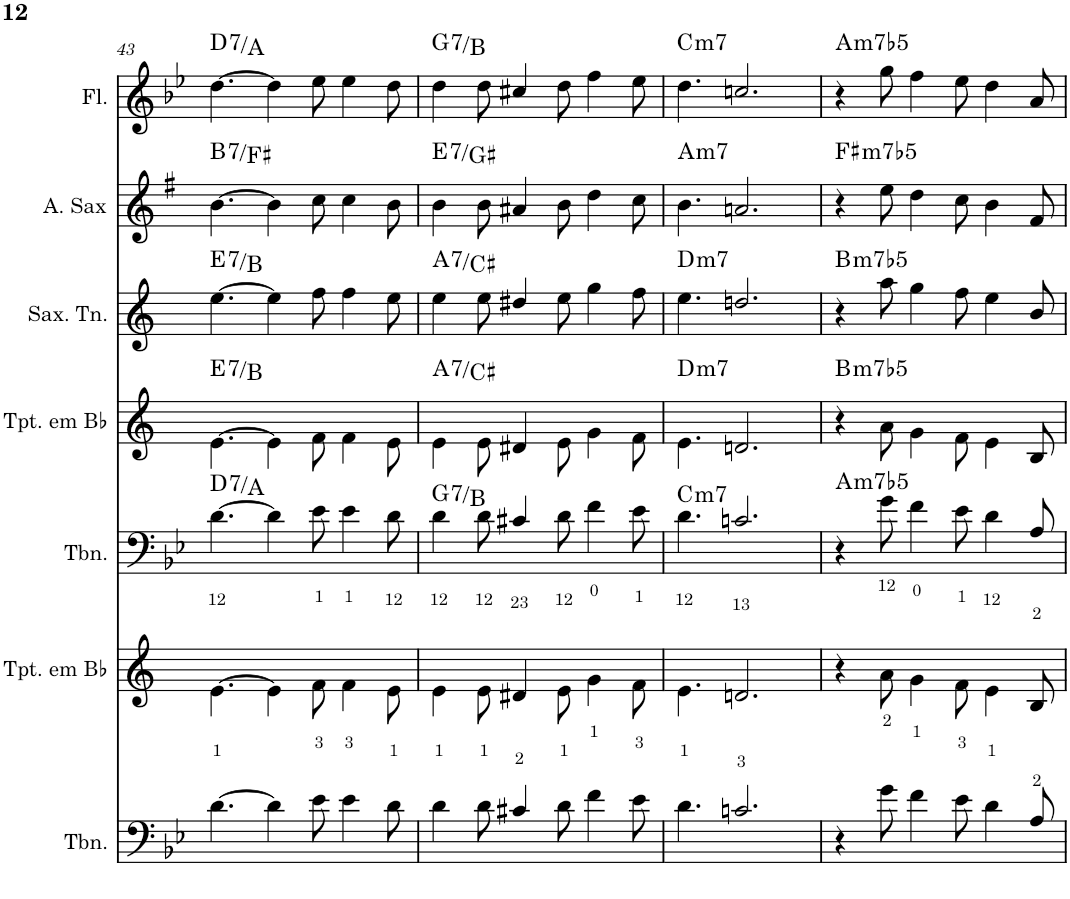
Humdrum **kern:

**kern	**kern	**kern	**harte	**kern	**harte	**kern	**harte	**kern	**harte	**kern	**harte
*part7	*part6	*part5	*part5	*part4	*part4	*part3	*part3	*part2	*part2	*part1	*part1
*staff7	*staff6	*staff5	*	*staff4	*	*staff3	*	*staff2	*	*staff1	*
*I"Trombone	*I"Trompete em Bb	*I"Trombone	*	*I"Trompete em Bb	*	*I"Saxofone Tenor	*	*I"Saxofone Alto	*	*I"Flauta Transversal	*
*I'Tbn.	*I'Tpt. em Bb	*I'Tbn.	*	*I'Tpt. em Bb	*	*I'Sax. Tn.	*	*	*	*I'Fl.	*
!!LO:PB:g=z
*clefF4	*clefG2	*clefF4	*	*clefG2	*	*clefG2	*	*clefG2	*	*clefG2	*
*	*Trd1c2	*	*	*Trd1c2	*	*Trd8c14	*	*Trd5c9	*	*	*
*k[b-e-]	*k[]	*k[b-e-]	*	*k[]	*	*k[]	*	*k[f#]	*	*k[b-e-]	*
*B-:	*	*B-:	*	*	*	*	*	*G:	*	*B-:	*
*M9/8	*M9/8	*M9/8	*	*M9/8	*	*M9/8	*	*M9/8	*	*M9/8	*
=43	=43	=43	=43	=43	=43	=43	=43	=43	=43	=43	=43
!	!	!	!LO:H:kt=7	!	!LO:H:kt=7	!	!LO:H:kt=7	!	!LO:H:kt=7	!	!LO:H:kt=7
[4.d\	[4.e\	[4.d\	D:7/5	[4.e\	E:7/5	[4.ee\	E:7/5	[4.b\	B:7/5	[4.dd\	D:7/5
4d\]	4e\]	4d\]	.	4e\]	.	4ee\]	.	4b\]	.	4dd\]	.
8e-\	8f\	8e-\	.	8f\	.	8ff\	.	8cc\	.	8ee-\	.
4e-\	4f\	4e-\	.	4f\	.	4ff\	.	4cc\	.	4ee-\	.
8d\	8e\	8d\	.	8e\	.	8ee\	.	8b\	.	8dd\	.
=44	=44	=44	=44	=44	=44	=44	=44	=44	=44	=44	=44
!	!	!	!LO:H:kt=7	!	!LO:H:kt=7	!	!LO:H:kt=7	!	!LO:H:kt=7	!	!LO:H:kt=7
4d\	4e\	4d\	G:7/3	4e\	A:7/3	4ee\	A:7/3	4b\	E:7/3	4dd\	G:7/3
8d\	8e\	8d\	.	8e\	.	8ee\	.	8b\	.	8dd\	.
4c#X/	4d#X/	4c#X/	.	4d#X/	.	4dd#X/	.	4a#X/	.	4cc#X/	.
8d\	8e\	8d\	.	8e\	.	8ee\	.	8b\	.	8dd\	.
4f\	4g\	4f\	.	4g\	.	4gg\	.	4dd\	.	4ff\	.
8e-\	8f\	8e-\	.	8f\	.	8ff\	.	8cc\	.	8ee-\	.
=45	=45	=45	=45	=45	=45	=45	=45	=45	=45	=45	=45
!	!	!	!LO:H:kt=m7	!	!LO:H:kt=m7	!	!LO:H:kt=m7	!	!LO:H:kt=m7	!	!LO:H:kt=m7
4.d\	4.e\	4.d\	C:min7	4.e\	D:min7	4.ee\	D:min7	4.b\	A:min7	4.dd\	C:min7
2.cn/	2.dn/	2.cn/	.	2.dn/	.	2.ddn/	.	2.an/	.	2.ccn/	.
=46	=46	=46	=46	=46	=46	=46	=46	=46	=46	=46	=46
!	!	!	!LO:H:kt=m7b5	!	!LO:H:kt=m7b5	!	!LO:H:kt=m7b5	!	!LO:H:kt=m7b5	!	!LO:H:kt=m7b5
4r	4r	4r	A:hdim7	4r	B:hdim7	4r	B:hdim7	4r	F#:hdim7	4r	A:hdim7
8g\	8a\	8g\	.	8a\	.	8aa\	.	8ee\	.	8gg\	.
4f\	4g\	4f\	.	4g\	.	4gg\	.	4dd\	.	4ff\	.
8e-\	8f\	8e-\	.	8f\	.	8ff\	.	8cc\	.	8ee-\	.
4d\	4e\	4d\	.	4e\	.	4ee\	.	4b\	.	4dd\	.
8A/	8B/	8A/	.	8B/	.	8b/	.	8f#/	.	8a/	.
=	=	=	=	=	=	=	=	=	=	=	=
*-	*-	*-	*-	*-	*-	*-	*-	*-	*-	*-	*-
